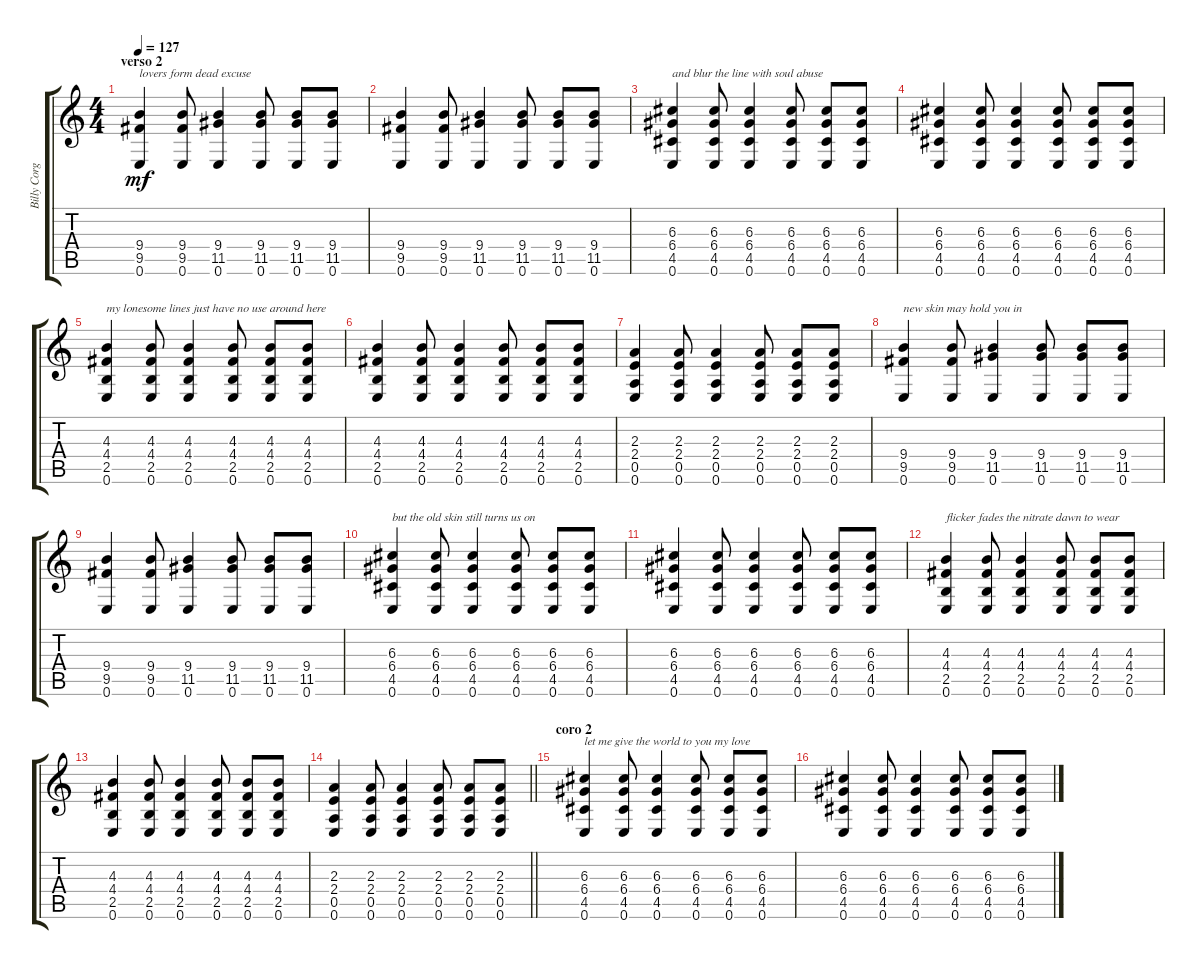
\track ("Billy Corgan" "Billy Corg") {instrument acousticguitarsteel}
\staff {score tabs}
\tuning (E4 B3 G3 D3 A2 E2) {hide}
\ts (4 4)
\section ("" "verso 2")
\tempo 127
\clef g2
\ks c
(9.4 9.5 0.6).4{txt "lovers form dead excuse" dy mf volume 4} (9.4 9.5 0.6).8 (9.4 11.5 0.6).4 (9.4 11.5 0.6).8 (9.4 11.5 0.6).8 (9.4 11.5 0.6).8 |
(9.4 9.5 0.6).4 (9.4 9.5 0.6).8 (9.4 11.5 0.6).4 (9.4 11.5 0.6).8 (9.4 11.5 0.6).8 (9.4 11.5 0.6).8 |
(6.3 6.4 4.5 0.6).4{txt "and blur the line with soul abuse"} (6.3 6.4 4.5 0.6).8 (6.3 6.4 4.5 0.6).4 (6.3 6.4 4.5 0.6).8 (6.3 6.4 4.5 0.6).8 (6.3 6.4 4.5 0.6).8 |
(6.3 6.4 4.5 0.6).4 (6.3 6.4 4.5 0.6).8 (6.3 6.4 4.5 0.6).4 (6.3 6.4 4.5 0.6).8 (6.3 6.4 4.5 0.6).8 (6.3 6.4 4.5 0.6).8 |
(4.3 4.4 2.5 0.6).4{txt "my lonesome lines just have no use around here"} (4.3 4.4 2.5 0.6).8 (4.3 4.4 2.5 0.6).4 (4.3 4.4 2.5 0.6).8 (4.3 4.4 2.5 0.6).8 (4.3 4.4 2.5 0.6).8 |
(4.3 4.4 2.5 0.6).4 (4.3 4.4 2.5 0.6).8 (4.3 4.4 2.5 0.6).4 (4.3 4.4 2.5 0.6).8 (4.3 4.4 2.5 0.6).8 (4.3 4.4 2.5 0.6).8 |
(2.3 2.4 0.5 0.6).4 (2.3 2.4 0.5 0.6).8 (2.3 2.4 0.5 0.6).4 (2.3 2.4 0.5 0.6).8 (2.3 2.4 0.5 0.6).8 (2.3 2.4 0.5 0.6).8 |
(9.4 9.5 0.6).4{txt "new skin may hold you in"} (9.4 9.5 0.6).8 (9.4 11.5 0.6).4 (9.4 11.5 0.6).8 (9.4 11.5 0.6).8 (9.4 11.5 0.6).8 |
(9.4 9.5 0.6).4 (9.4 9.5 0.6).8 (9.4 11.5 0.6).4 (9.4 11.5 0.6).8 (9.4 11.5 0.6).8 (9.4 11.5 0.6).8 |
(6.3 6.4 4.5 0.6).4{txt "but the old skin still turns us on"} (6.3 6.4 4.5 0.6).8 (6.3 6.4 4.5 0.6).4 (6.3 6.4 4.5 0.6).8 (6.3 6.4 4.5 0.6).8 (6.3 6.4 4.5 0.6).8 |
(6.3 6.4 4.5 0.6).4 (6.3 6.4 4.5 0.6).8 (6.3 6.4 4.5 0.6).4 (6.3 6.4 4.5 0.6).8 (6.3 6.4 4.5 0.6).8 (6.3 6.4 4.5 0.6).8 |
(4.3 4.4 2.5 0.6).4{txt "flicker fades the nitrate dawn to wear"} (4.3 4.4 2.5 0.6).8 (4.3 4.4 2.5 0.6).4 (4.3 4.4 2.5 0.6).8 (4.3 4.4 2.5 0.6).8 (4.3 4.4 2.5 0.6).8 |
(4.3 4.4 2.5 0.6).4 (4.3 4.4 2.5 0.6).8 (4.3 4.4 2.5 0.6).4 (4.3 4.4 2.5 0.6).8 (4.3 4.4 2.5 0.6).8 (4.3 4.4 2.5 0.6).8 |
\barLineRight lightlight
(2.3 2.4 0.5 0.6).4 (2.3 2.4 0.5 0.6).8 (2.3 2.4 0.5 0.6).4 (2.3 2.4 0.5 0.6).8 (2.3 2.4 0.5 0.6).8 (2.3 2.4 0.5 0.6).8 |
\section ("" "coro 2")
(6.3 6.4 4.5 0.6).4{txt "let me give the world to you my love" volume 6 instrument overdrivenguitar} (6.3 6.4 4.5 0.6).8 (6.3 6.4 4.5 0.6).4 (6.3 6.4 4.5 0.6).8 (6.3 6.4 4.5 0.6).8 (6.3 6.4 4.5 0.6).8 |
(6.3 6.4 4.5 0.6).4 (6.3 6.4 4.5 0.6).8 (6.3 6.4 4.5 0.6).4 (6.3 6.4 4.5 0.6).8 (6.3 6.4 4.5 0.6).8 (6.3 6.4 4.5 0.6).8
